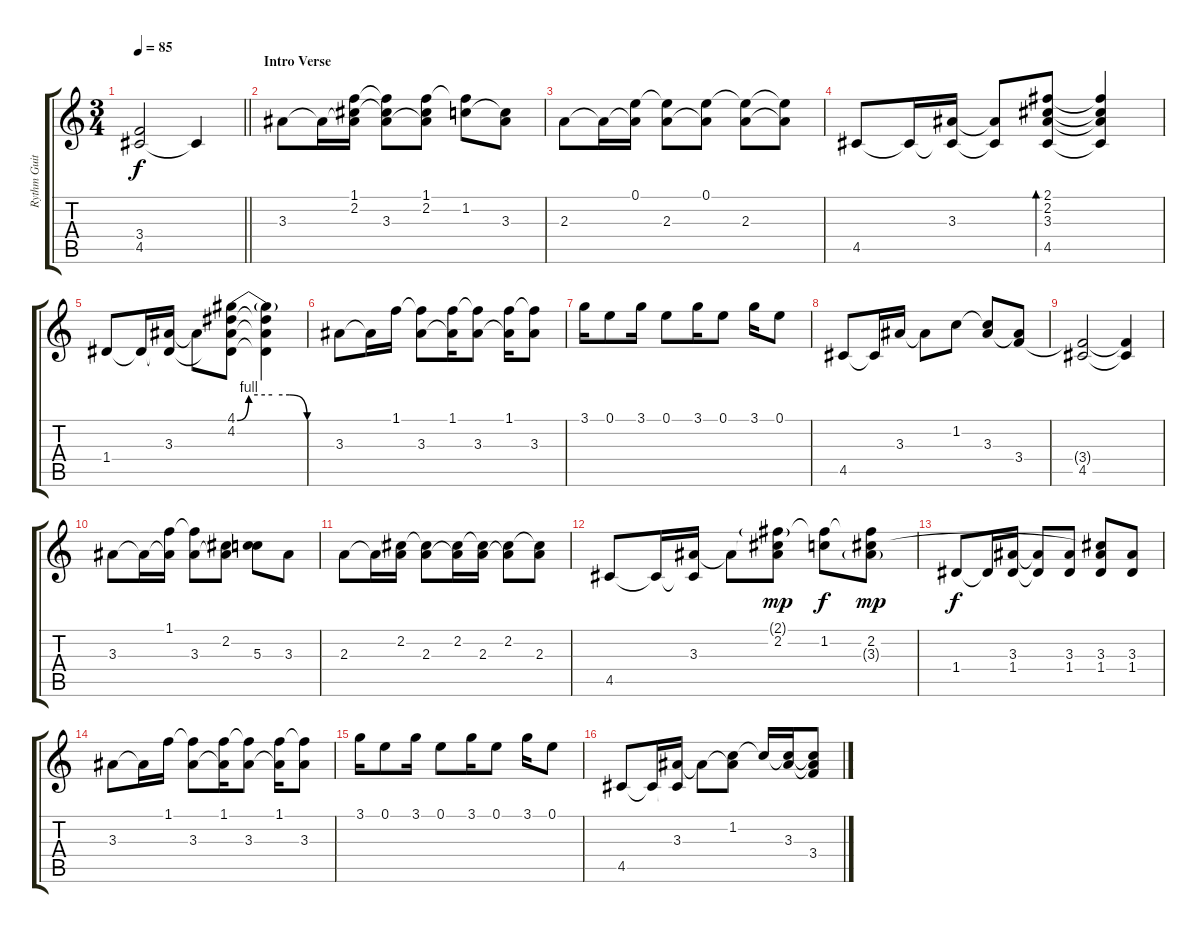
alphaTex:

\track ("Rythm Guitar" "Rythm Guit") {instrument distortionguitar}
\staff {score tabs}
\tuning (E4 B3 G3 D3 A2 Db2) {hide}
\ts (3 4)
\tempo 85
\clef g2
\barLineRight lightlight
\ks c
(3.4{t} 4.5).2{dy f} 4.5{t}.4 |
\section ("" "Intro Verse")
3.3.8{instrument acousticguitarsteel} 3.3{t}.16 (1.1 2.2 3.3{t}).16{instrument acousticguitarsteel} (1.1{t} 2.2{t} 3.3).8 (1.1 2.2 3.3{t}).8 (1.1{t} 1.2).8 (1.2{t} 3.3).8 |
2.3.8{instrument acousticguitarsteel} 2.3{t}.16 (0.1 2.3{t}).16{instrument acousticguitarsteel} (0.1{t} 2.3).8 (0.1 2.3{t}).8 (0.1{t} 2.3).8 (0.1{t} 2.3{t}).8 |
4.5.8{instrument acousticguitarsteel} 4.5{t}.16 (3.3 4.5{t}).16{instrument acousticguitarsteel} (3.3{t} 4.5{t}).8 (2.1 2.2 3.3 4.5).8{bd 120} (2.1{t} 2.2{t} 3.3{t} 4.5{t}).4 |
1.4.8 1.4{t}.16 (3.3 1.4{t}).16 3.3{t}.8 (4.1{be (custom 0 0 10 4 30 4 45 4 60 0)} 4.2 3.3{t} 1.4{t}).8 (4.1{t} 4.2{t} 3.3{t} 1.4{t}).4 |
3.3.8{instrument acousticguitarsteel} 3.3{t}.16 1.1.16{instrument acousticguitarsteel} (1.1{t} 3.3).8 (1.1 3.3{t}).16 (1.1{t} 3.3).8 (1.1 3.3{t}).16 (1.1{t} 3.3).8 |
3.1.16{instrument acousticguitarsteel} 0.1.8 3.1.16 0.1.8 3.1.16 0.1.8 3.1.16 0.1.8 |
4.5.8{instrument acousticguitarsteel} 4.5{t}.16 3.3.16{instrument acousticguitarsteel} 3.3{t}.8 1.2.8 (1.2{t} 3.3).8 (3.3{t} 3.4).8 |
(3.4{t} 4.5).2 (3.4{t} 4.5{t}).4 |
3.3.8{instrument acousticguitarsteel} 3.3{t}.16 (1.1 3.3{t}).16{instrument acousticguitarsteel} (1.1{t} 3.3).8 (2.2 3.3{t}).8 (2.2{t} 5.3).8 3.3.8 |
2.3.8{instrument acousticguitarsteel} 2.3{t}.16 (2.2 2.3{t}).16{instrument acousticguitarsteel} (2.2{t} 2.3).8 (2.2 2.3{t}).16 (2.2{t} 2.3).16 (2.2 2.3{t}).8 (2.2{t} 2.3).8 |
4.5.8{instrument acousticguitarsteel} 4.5{t}.16 (3.3 4.5{t}).16{instrument acousticguitarsteel} 3.3{t}.8 (2.1{g} 2.2 3.3{t}).8{dy mp} (2.1{t} 1.2).8{dy f} (2.1{t} 2.2 3.3{g}).8{dy mp} |
1.4.8{dy f} 1.4{t}.16 (3.3 1.4).16 (3.3{t} 1.4{t}).8 (3.3 1.4).8 (2.2{t} 3.3 1.4).8 (3.3 1.4).8 |
3.3.8{instrument acousticguitarsteel} 3.3{t}.16 1.1.16{instrument acousticguitarsteel} (1.1{t} 3.3).8 (1.1 3.3{t}).16 (1.1{t} 3.3).8 (1.1 3.3{t}).16 (1.1{t} 3.3).8 |
3.1.16{instrument acousticguitarsteel} 0.1.8 3.1.16 0.1.8 3.1.16 0.1.8 3.1.16 0.1.8 |
4.5.8{instrument acousticguitarsteel} 4.5{t}.16 (3.3 4.5{t}).16{instrument acousticguitarsteel} 3.3{t}.8 (1.2 3.3{t}).8 1.2{t}.16 (1.2{t} 3.3).16 (1.2{t} 3.3{t} 3.4).8
